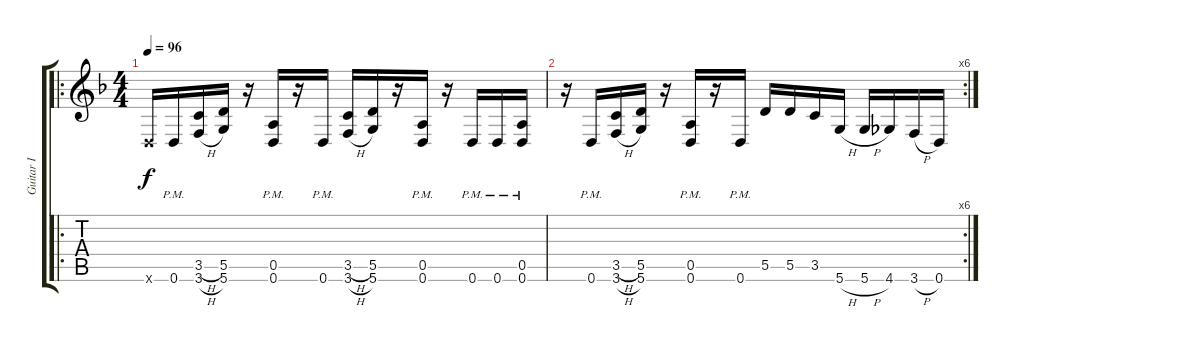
\track ("Guitar I" "Guitar I") {instrument distortionguitar}
\staff {score tabs}
\tuning (E4 B3 G3 D3 A2 D2) {hide}
\ro
\ts (4 4)
\tempo 96
\clef g2
\ks f
0.6{x}.16{dy f} 0.6{pm}.16 (3.5{h} 3.6{h}).16 (5.5 5.6).16 r.16 (0.5{pm} 0.6{pm}).16 r.16 0.6{pm}.16 (3.5{h} 3.6{h}).16 (5.5 5.6).16 r.16 (0.5{pm} 0.6{pm}).16 r.16 0.6{pm}.16 0.6{pm}.16 (0.5{pm} 0.6{pm}).16 |
\rc 6
r.16 0.6{pm}.16 (3.5{h} 3.6{h}).16 (5.5 5.6).16 r.16 (0.5{pm} 0.6{pm}).16 r.16 0.6{pm}.16 5.5.16 5.5.16 3.5.16 5.6{h}.16 5.6{h}.16 4.6.16 3.6{h}.16 0.6.16
